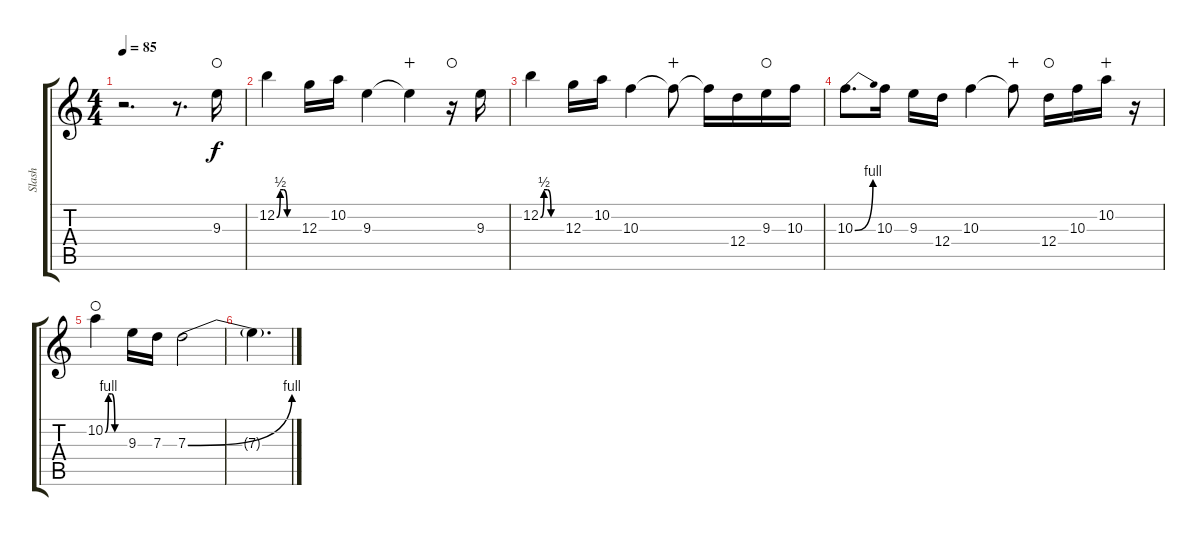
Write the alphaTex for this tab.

\track ("Slash" "Slash") {instrument distortionguitar}
\staff {score tabs}
\tuning (E4 B3 G3 D3 A2 E2) {hide}
\ts (4 4)
\tempo 85
\clef g2
\ks c
r.2{d dy f} r.8{d} 9.3.16{waho} |
12.2{be (custom 0 0 10 2 20 2 30 0 60 0)}.4 12.3.16 10.2.16 9.3.4 9.3{t}.4{wahc} r.16{waho} 9.3.16 |
12.2{be (custom 0 0 10 2 20 2 30 0 60 0)}.4 12.3.16 10.2.16 10.3.4 10.3{t}.8{wahc} 10.3{t}.16 12.4.16 9.3.16{waho} 10.3.16 |
10.3{be (bend 0 0 60 4)}.8{d} 10.3.16 9.3.16 12.4.16 10.3.4 10.3{t}.8{wahc} 12.4.16{waho} 10.3.16 10.2.16{wahc} r.16 |
10.2{be (custom 0 0 10 4 20 4 30 0 60 0)}.4{waho} 9.3.16 7.3.16 7.3{be (bend 0 0 60 4)}.2 |
7.3{t}.4{d}
